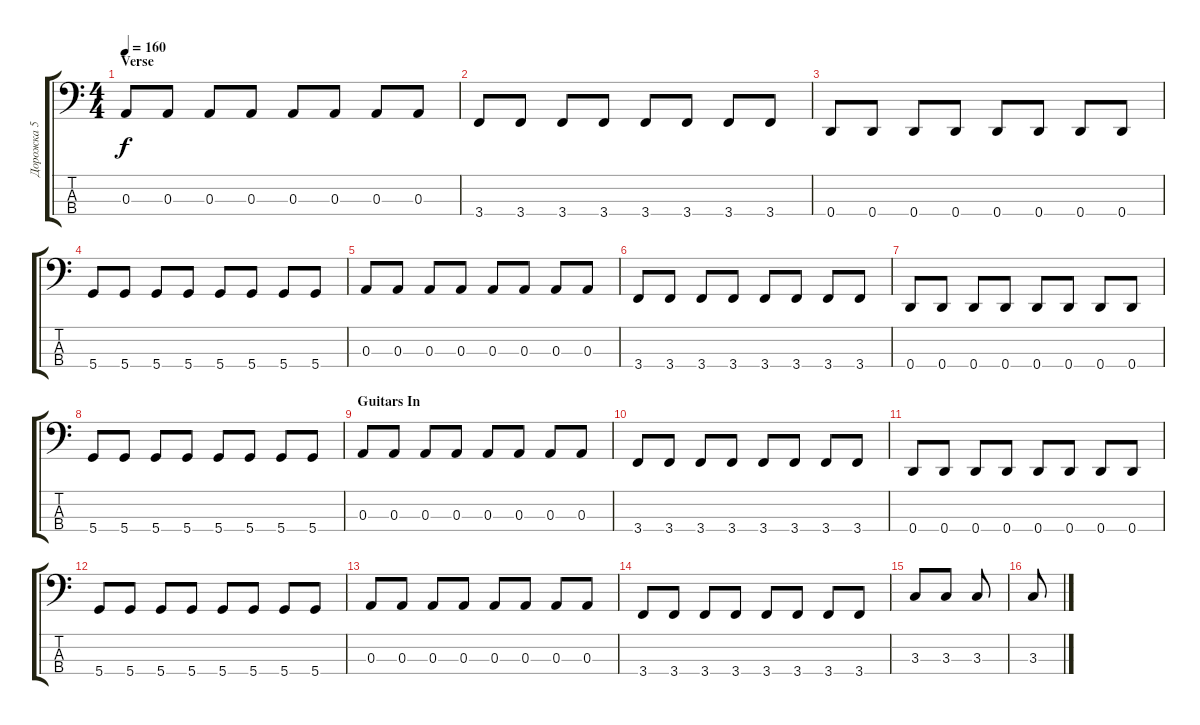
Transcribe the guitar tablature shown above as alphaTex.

\track ("Дорожка 5" "Дорожка 5") {instrument electricbasspick}
\staff {score tabs}
\tuning (G2 D2 A1 D1) {hide}
\ts (4 4)
\section ("" "Verse")
\tempo 160
\clef f4
\ks c
0.3.8{dy f} 0.3.8 0.3.8 0.3.8 0.3.8 0.3.8 0.3.8 0.3.8 |
3.4.8 3.4.8 3.4.8 3.4.8 3.4.8 3.4.8 3.4.8 3.4.8 |
0.4.8 0.4.8 0.4.8 0.4.8 0.4.8 0.4.8 0.4.8 0.4.8 |
5.4.8 5.4.8 5.4.8 5.4.8 5.4.8 5.4.8 5.4.8 5.4.8 |
0.3.8 0.3.8 0.3.8 0.3.8 0.3.8 0.3.8 0.3.8 0.3.8 |
3.4.8 3.4.8 3.4.8 3.4.8 3.4.8 3.4.8 3.4.8 3.4.8 |
0.4.8 0.4.8 0.4.8 0.4.8 0.4.8 0.4.8 0.4.8 0.4.8 |
5.4.8 5.4.8 5.4.8 5.4.8 5.4.8 5.4.8 5.4.8 5.4.8 |
\section ("" "Guitars In")
0.3.8 0.3.8 0.3.8 0.3.8 0.3.8 0.3.8 0.3.8 0.3.8 |
3.4.8 3.4.8 3.4.8 3.4.8 3.4.8 3.4.8 3.4.8 3.4.8 |
0.4.8 0.4.8 0.4.8 0.4.8 0.4.8 0.4.8 0.4.8 0.4.8 |
5.4.8 5.4.8 5.4.8 5.4.8 5.4.8 5.4.8 5.4.8 5.4.8 |
0.3.8 0.3.8 0.3.8 0.3.8 0.3.8 0.3.8 0.3.8 0.3.8 |
3.4.8 3.4.8 3.4.8 3.4.8 3.4.8 3.4.8 3.4.8 3.4.8 |
3.3.8 3.3.8 3.3.8 |
3.3.8
